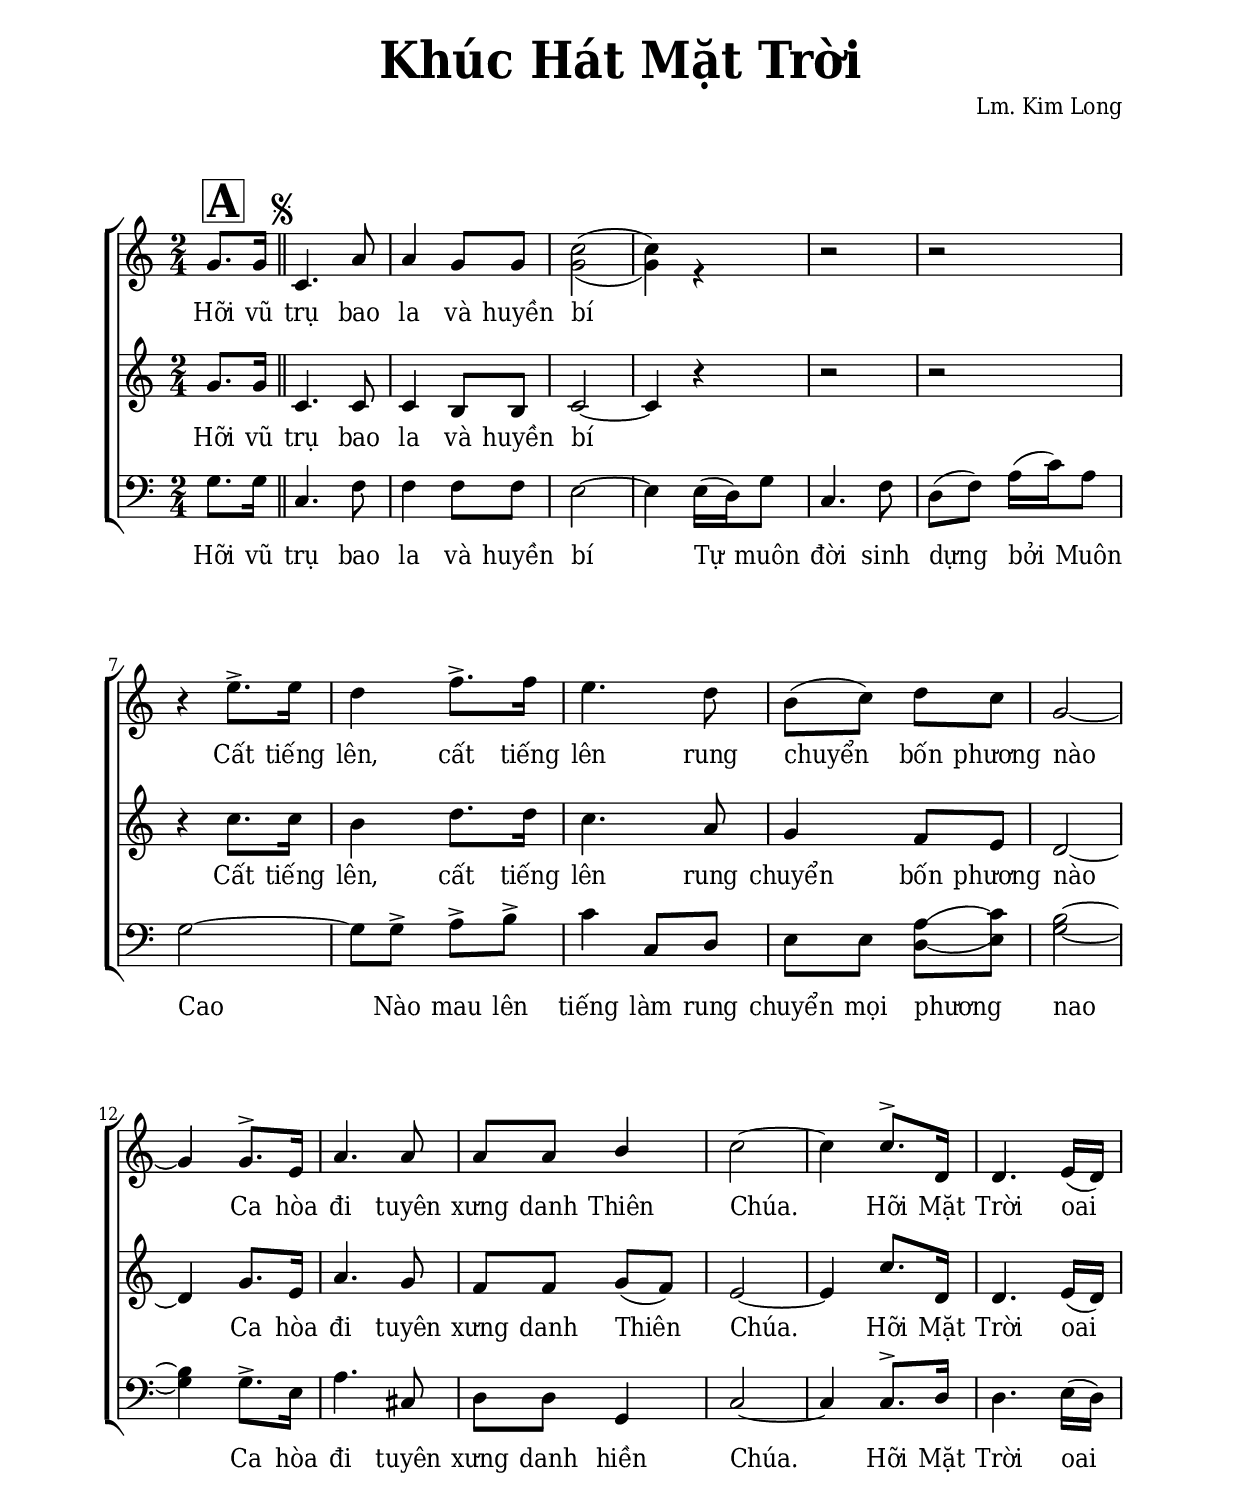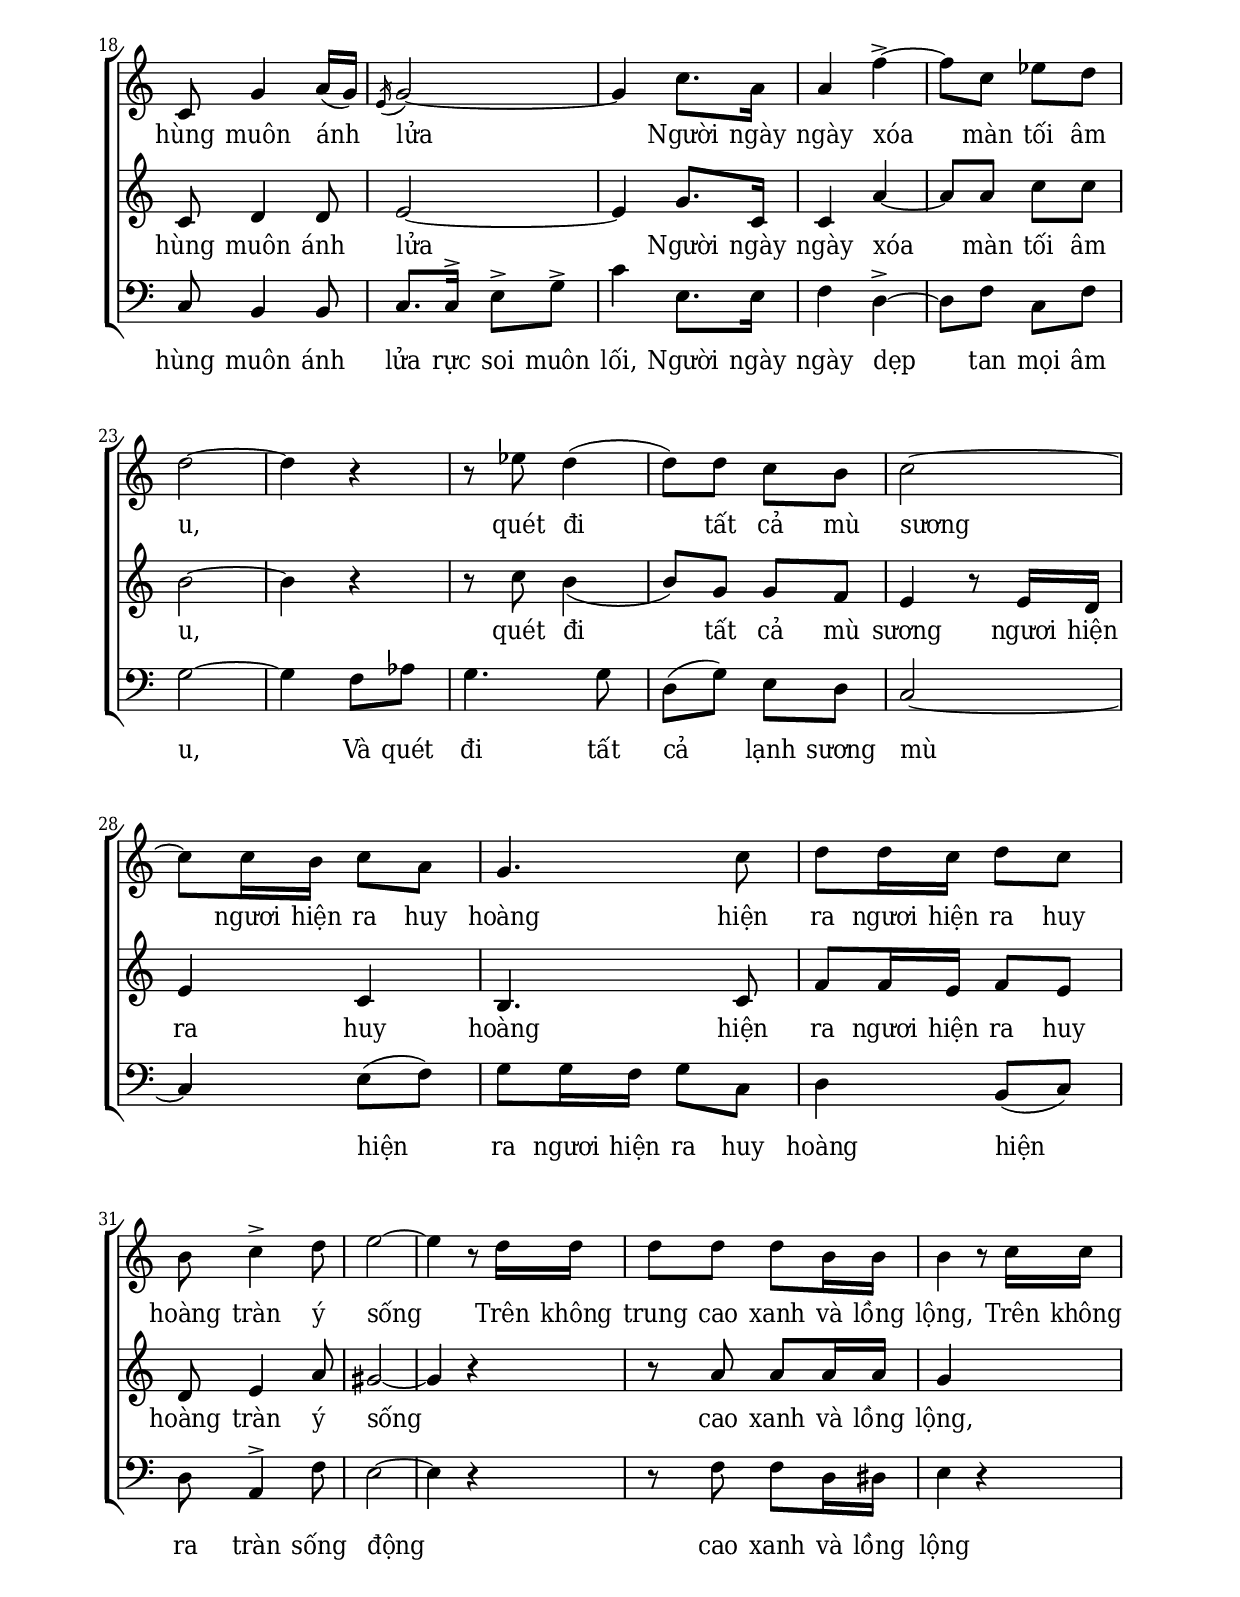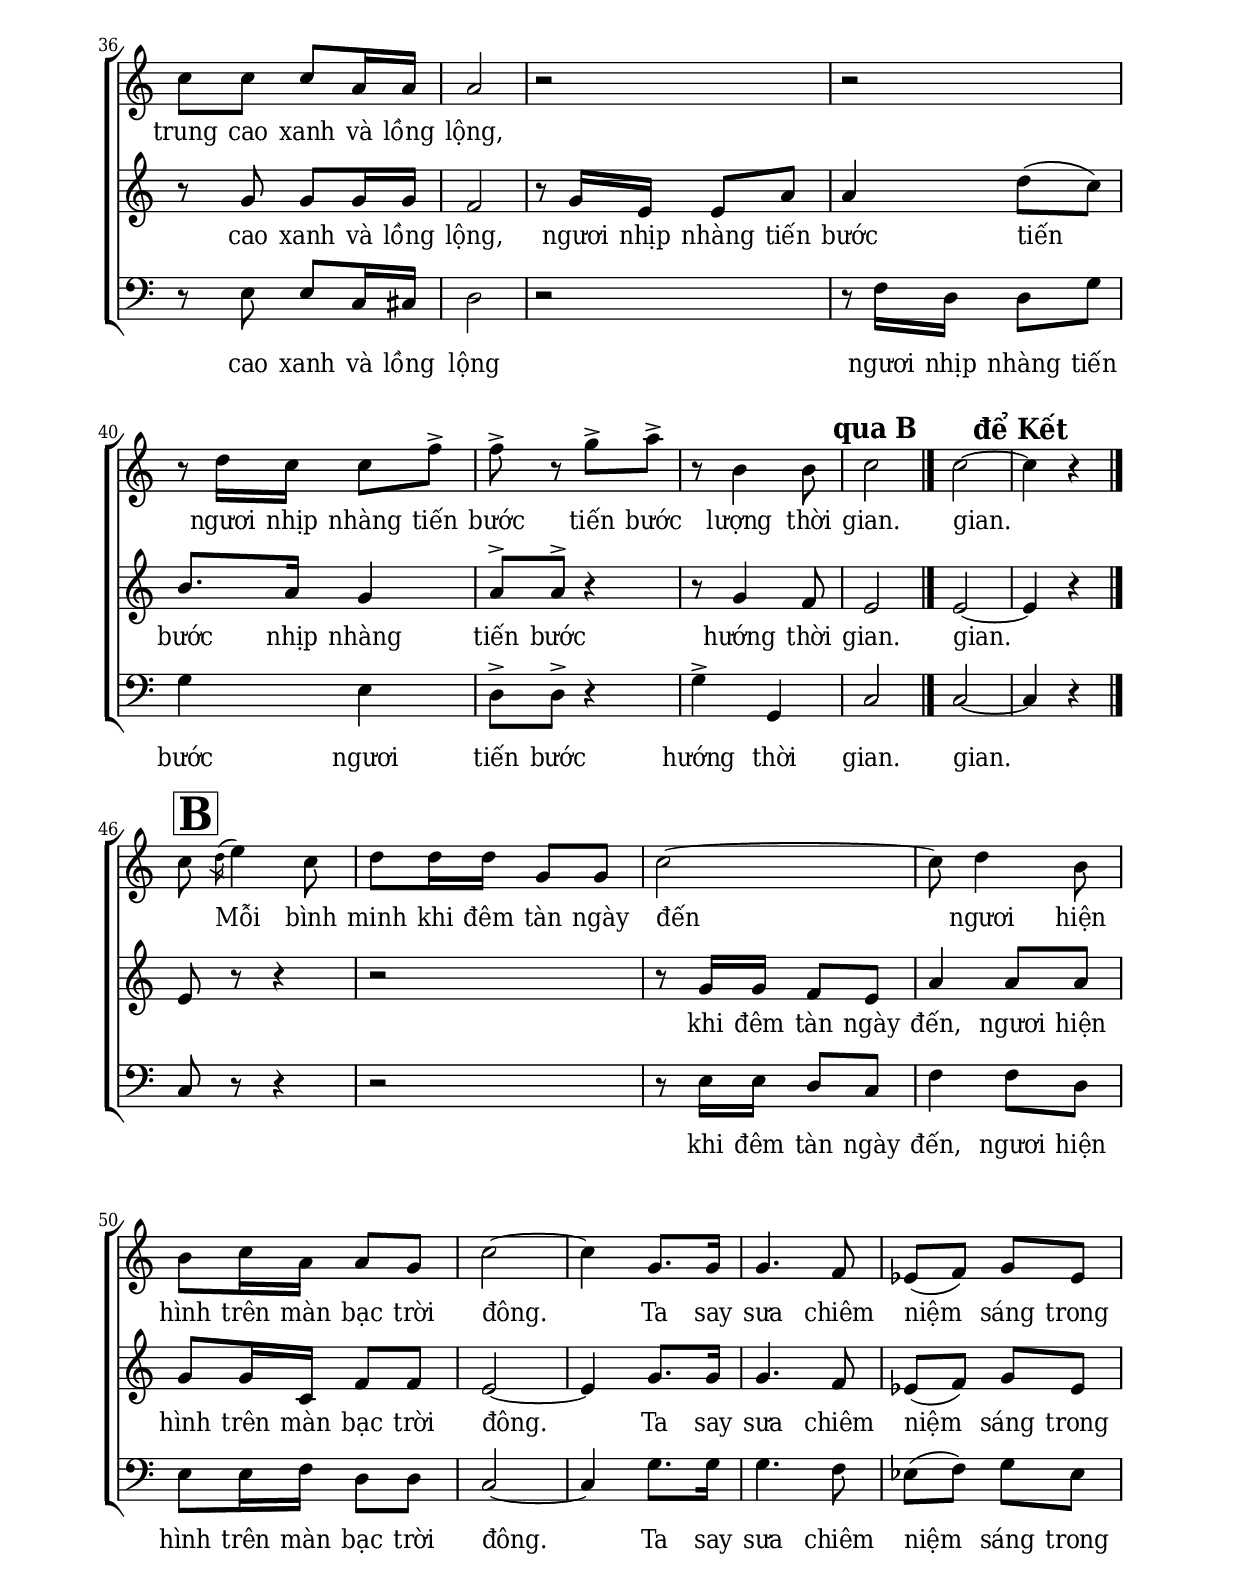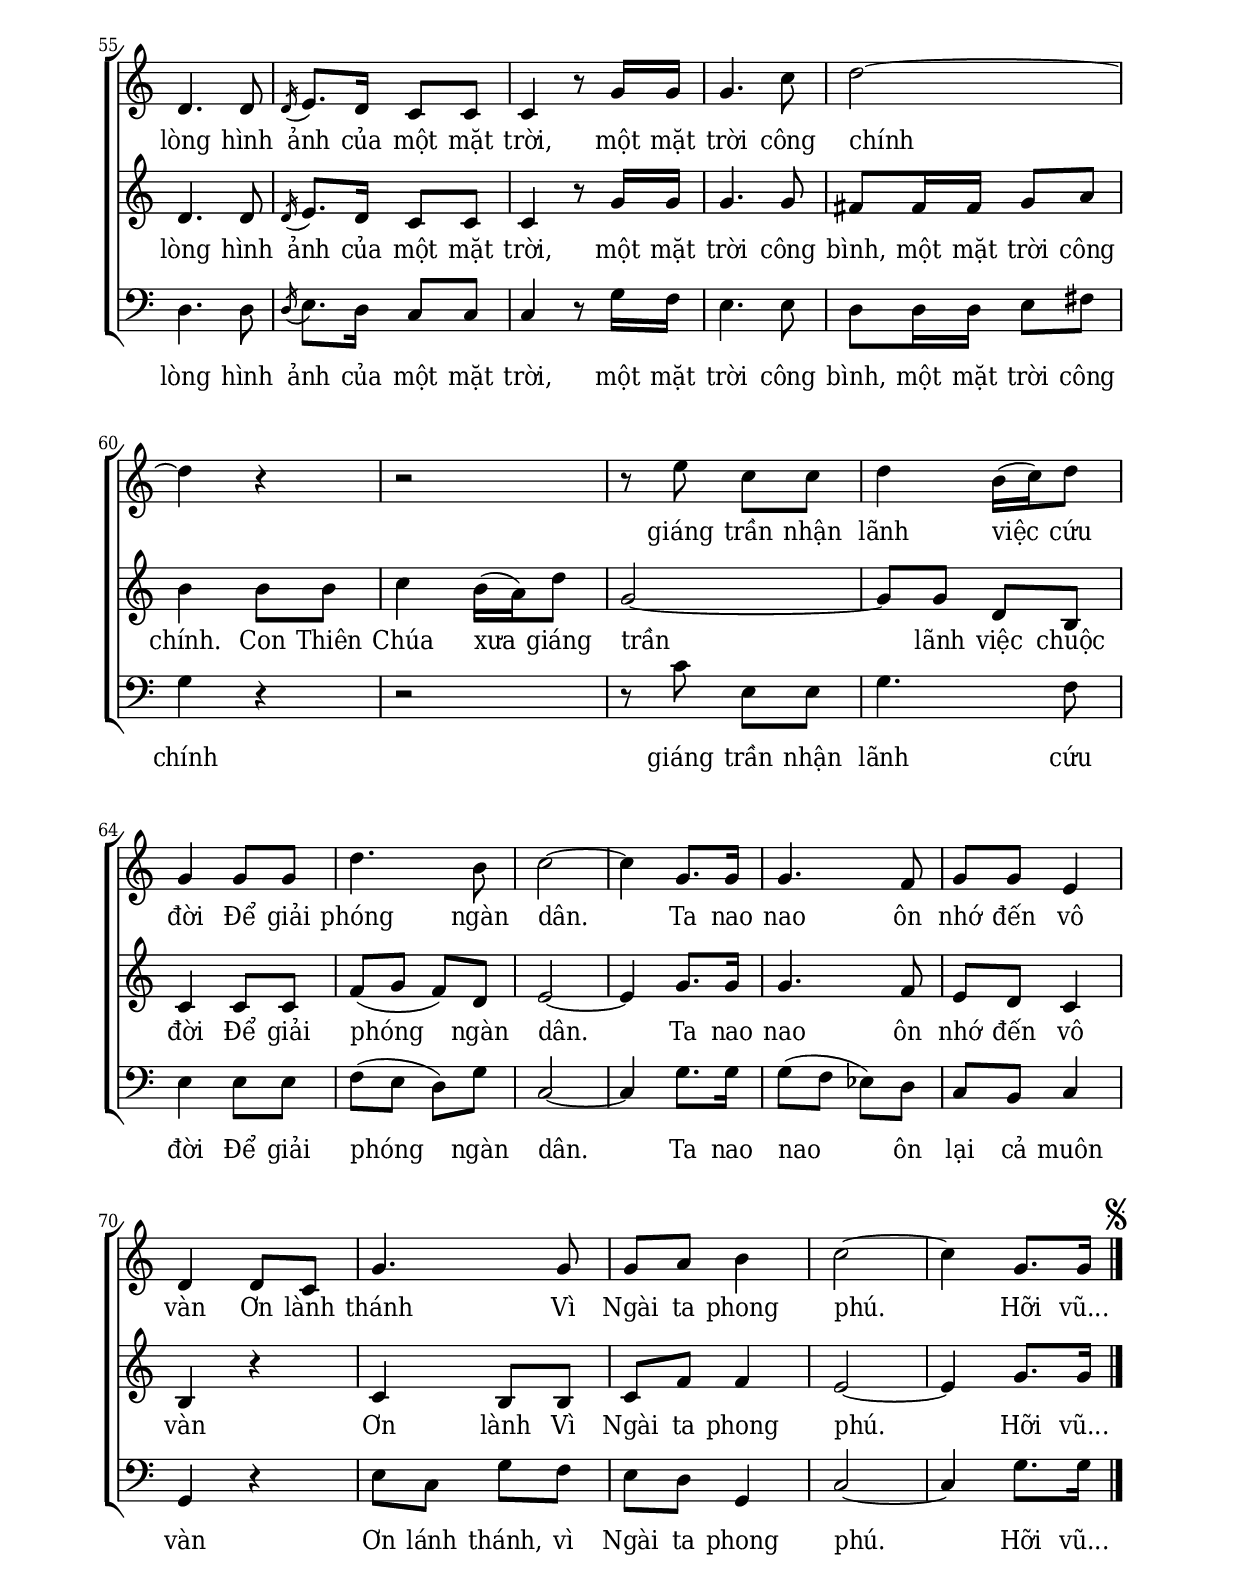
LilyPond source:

% Cài đặt chung\
\version "2.22.1"
\include "english.ly"

\header {
  title = \markup { \fontsize #3 "Khúc Hát Mặt Trời" }
  composer = "Lm. Kim Long"
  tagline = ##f
}

% Nhạc phiên khúc
nhacPhienKhucSop = \relative c'' {
  \partial 4
  <>^\markup { \raise #1 \fontsize #6 \box \bold A }
  g8. g16 \bar "||"
  \once \override Score.RehearsalMark.font-size = #0.1
  \mark \markup { \musicglyph #"scripts.segno" }
  c,4. a'8 |
  a4 g8 g |
  <<
    {
      \voiceOne
      c2 ^( |
      c4) r
    }
    {
      \voiceTwo
      g2 _( |
      g4) r
    }
  >>
  \oneVoice
  r2
  r
  r4 e'8. ^> e16 |
  d4 f8. ^> f16 |
  e4. d8 |
  b (c) d c |
  g2 ~ |
  g4 g8. ^> e16 |
  a4. a8 |
  a a \once \stemUp b4 |
  c2 ~ |
  c4 c8. ^> d,16 |
  d4. e16 (d) |
  c8 g'4
  a16 (g) |
  \slashedGrace {e16 (} g2) ~ |
  g4 c8. a16 |
  a4 f' ^> ~ |
  f8 c ef d |
  d2 ~ |
  d4 r |
  r8 ef8 d4 ^( |
  d8) d c b |
  c2 ^~ |
  c8 c16 b c8 a |
  g4. c8 |
  d d16 c d8 c |
  b c4 ^> d8 |
  e2 ~ |
  e4 r8 |
  d16 d |
  d8 d d b16 b |
  b4 r8 |
  c16 c |
  c8 c c a16 a |
  a2 |
  r2
  r
  r8 d16
  c c8 f ^> |
  f ^> r g ^>
  a ^> |
  r b,4 b8 |
  c2
  \tweak extra-offset #'(-3 . 0)
  ^\markup { \fontsize #2 \bold "qua B" }
  \bar "|."
 
  c2
  \tweak extra-offset #'(2 . 0.5)
  ^\markup { \fontsize #2 \bold "để Kết" }
  ~ |
  c4 r \bar "|." \break
  
  <>^\markup { \raise #1 \fontsize #6 \box \bold B }
  c8
  %^\tweak control-points #'((-2 . 3) (-1 . 3.1) (0 . 3.2) (1 . 2.4)) ( <> )
  \slashedGrace { \once \stemDown d16 ^(} e4
  ) c8 |
  d d16 d g,8 g |
  c2 ^~ |
  c8 d4 b8 |
  b c16 a a8 g |
  c2 ~ |
  c4 g8. g16 g4. f8 |
  ef8 (f) g ef |
  d4. d8 |
  \slashedGrace { d16 ( } e8.) d16 c8 c |
  c4 r8 g'16 g |
  g4. c8 |
  d2 ~ |
  d4 r |
  r2
  r8 e c c |
  d4 b16 (c) d8 |
  g,4 g8 g |
  d'4. b8 |
  c2 ~ |
  c4 g8. g16 |
  g4. f8 |
  g g e4 |
  d d8 c |
  g'4. g8 |
  g a b4 |
  c2 ~ |
  c4
  \stemNeutral
  g8. g16
  \once \override Score.RehearsalMark.font-size = #0.1
  \mark \markup { \musicglyph #"scripts.segno" }
  \bar "|."
}

nhacPhienKhucAlto = \relative c'' {
  \partial 4 g8. g16 |
  c,4. c8 |
  c4 b8 b |
  c2 ~ |
  c4 r |
  r2
  r
  r4 c'8. c16 |
  b4 d8. d16 |
  c4. a8 |
  g4 f8 e |
  d2 ~ |
  d4 g8. e16 |
  a4. g8 |
  f f g (f) |
  e2 ~ |
  e4 c'8. d,16 |
  d4. e16 (d) |
  c8 d4 d8 |
  e2 ~ |
  e4 g8. c,16 |
  c4 a' ~ |
  a8 a c c |
  b2 ~ |
  b4 r |
  r8 c b4 _( |
  b8) g g f |
  e4 r8 e16 d |
  e4 c |
  b4. c8 |
  f8 f16 e f8 e |
  d e4 a8 |
  gs2 ~ |
  gs4 r4 |
  r8 a a a16 a |
  g4 \skip 4 |
  r8 g g g16 g |
  f2 |
  r8 g16 e e8 a |
  a4 d8 (c) |
  b8. a16 g4 |
  a8 ^> a ^> r4 |
  r8 g4 f8 |
  e2 |
  
  e2 ~ |
  e4 r
  
  e8 r r4 |
  r2
  r8
  g16 g f8 e |
  a4 a8 a |
  g g16 c, f8 f |
  e2 ~ |
  e4 g8. g16 g4. f8 |
  ef8 (f) g ef |
  d4. d8 |
  \slashedGrace { d16 ( } e8.) d16 c8 c |
  c4 r8 g'16 g |
  g4. g8 |
  fs fs16 fs g8 a |
  b4 b8 b
  c4 b16 (a) d8 |
  g,2 ~ |
  g8 g d b |
  c4 c8 c |
  f (g f) d |
  e2 ~ |
  e4 g8. g16 |
  g4. f8 |
  e d c4 |
  b r |
  c b8 b |
  c f f4 |
  e2 ~ |
  e4 g8. g16
}

nhacPhienKhucBas = \relative c {
  \partial 4 g'8. g16 |
  c,4. f8 |
  f4 f8 f |
  e2 ~ |
  e4 e16 (d) g8 |
  c,4. f8 |
  d (f) a16 (c) a8 |
  g2 ~ |
  g8 g ^> a ^> b ^> |
  c4 c,8 d |
  e e <a\=1^( d,\=2_(> <c\=1) e,\=2)> |
  <b g>2 ~ |
  <b g>4 g8. ^> e16 |
  a4. cs,8 |
  d d g,4 |
  c2 ~ |
  c4 c8. ^> d16 |
  d4. e16 (d) |
  c8 b4 b8 |
  c8. c16 ^> e8 ^> g ^> |
  c4 e,8. e16 |
  f4 d ^> ~ |
  d8 f c f |
  g2 ~ |
  g4 f8 af |
  g4. g8 |
  d (g) e d |
  c2 ~ |
  c4 e8 (f) |
  g g16 f g8 c, |
  d4 b8 (c) |
  d a4 ^> f'8 |
  e2 ~ |
  e4 r |
  r8 f f d16 ds |
  e4 r |
  r8 e e c16 cs |
  d2 |
  r |
  r8 f16 d d8 g |
  g4 e |
  d8 ^> d ^> r4 |
  g4 ^> g, |
  c2
  
  c2 ~ |
  c4 r
  
  c8 r r4 |
  r2
  r8 e16 e d8 c |
  f4 f8 d |
  e e16 f d8 d |
  c2 ~ |
  c4 g'8. g16 |
  g4. f8 |
  ef (f) g ef |
  d4. d8 |
  \slashedGrace { d16 (} e8.) d16 c8 c |
  c4 r8 g'16 f |
  e4. e8 |
  d d16 d e8 fs |
  g4 r |
  r2
  r8 c e, e |
  g4. f8 |
  e4 e8 e |
  f (e d) g |
  c,2 ~ |
  c4 g'8. g16 |
  g8 (f ef) d |
  c b c4 |
  g r |
  e'8 c g' f |
  e d g,4 |
  c2 ~ |
  c4 g'8. g16
}

% Lời phiên khúc
loiPhienKhucSop = \lyrics {
  Hỡi vũ trụ bao la và huyền bí
  Cất tiếng lên, cất tiếng lên
  rung chuyển bốn phương nào
  Ca hòa đi tuyên xưng danh Thiên Chúa.
  Hỡi Mặt Trời oai hùng muôn ánh lửa
  Người ngày ngày xóa màn tối âm u,
  quét đi tất cả mù sương
  ngươi hiện ra huy hoàng
  hiện ra
  ngươi hiện ra huy hoàng
  tràn ý sống
  Trên không trung cao xanh và lồng lộng,
  Trên không trung cao xanh và lồng lộng,
  ngươi nhịp nhàng tiến bước
  tiến bước lượng thời gian.
  
  gian.
  
  _ Mỗi bình minh khi đêm tàn ngày đến
  ngươi hiện hình trên màn bạc trời đông.
  Ta say sưa chiêm niệm sáng trong lòng
  hình ảnh của một mặt trời,
  một mặt trời công chính
  giáng trần nhận lãnh việc cứu đời
  Để giải phóng ngàn dân.
  Ta nao nao ôn nhớ đến vô vàn
  Ơn lành thánh
  Vì Ngài ta phong phú.
  
  Hỡi vũ...
}

loiPhienKhucAlto = \lyrics {
  Hỡi vũ trụ bao la và huyền bí
  Cất tiếng lên, cất tiếng lên
  rung chuyển bốn phương nào
  Ca hòa đi tuyên xưng danh Thiên Chúa.
  Hỡi Mặt Trời oai hùng muôn ánh lửa
  Người ngày ngày xóa màn tối âm u,
  quét đi tất cả mù sương
  ngươi hiện ra huy hoàng
  hiện ra
  ngươi hiện ra huy hoàng
  tràn ý sống
  cao xanh và lồng lộng,
  cao xanh và lồng lộng,
  ngươi nhịp nhàng tiến bước
  tiến bước nhịp nhàng tiến bước hướng thời gian.
  
  gian.
  
  _ khi đêm tàn ngày đến,
  ngươi hiện hình trên màn bạc trời đông.
  Ta say sưa chiêm niệm sáng trong lòng
  hình ảnh của một mặt trời,
  một mặt trời công bình,
  một mặt trời công chính.
  Con Thiên Chúa xưa giáng trần
  lãnh việc chuộc đời
  Để giải phóng ngàn dân.
  Ta nao nao ôn nhớ đến vô vàn
  Ơn lành 
  Vì Ngài ta phong phú.
  
  Hỡi vũ...
}

loiPhienKhucBas = \lyrics {
  \override LyricText.extra-offset = #'(0 . -1)
  Hỡi vũ trụ bao la và huyền bí
  Tự muôn đời sinh dựng bởi Muôn Cao
  Nào mau lên tiếng làm rung chuyển mọi phương nao
  Ca hòa đi tuyên xưng danh hiền Chúa.
  Hỡi Mặt Trời oai hùng muôn ánh lửa rực soi muôn lối,
  Người ngày ngày dẹp tan mọi âm u,
  Và quét đi tất cả lạnh sương mù
  hiện ra ngươi hiện ra huy hoàng
  hiện ra tràn sống động
  cao xanh và lồng lộng
  cao xanh và lồng lộng
  ngươi nhịp nhàng tiến bước
  ngươi tiến bước hướng thời gian.
  
  gian.
  
  _ khi đêm tàn ngày đến,
  ngươi hiện hình trên màn bạc trời đông.
  Ta say sưa chiêm niệm sáng trong lòng
  hình ảnh của một mặt trời,
  một mặt trời công bình,
  một mặt trời công chính
  giáng trần nhận lãnh cứu đời
  Để giải phóng ngàn dân.
  Ta nao nao ôn lại cả muôn vàn
  Ơn lánh thánh, vì Ngài ta phong phú.
  Hỡi vũ...
}

% Dàn trang
\paper {
  #(set-paper-size "a4")
  top-margin = 15\mm
  bottom-margin = 20\mm
  left-margin = 20\mm
  right-margin = 20\mm
  indent = #0
  #(define fonts
	 (make-pango-font-tree "Deja Vu Serif Condensed"
	 		       "Deja Vu Serif Condensed"
			       "Deja Vu Serif Condensed"
			       (/ 20 20)))
  print-page-number = ##f
  system-system-spacing = #'((basic-distance . 13)
                             (minimum-distance . 13)
                             (padding . 2))
  score-system-spacing = #'((basic-distance . 13)
                             (minimum-distance . 13)
                             (padding . 2))
  %page-count = 3
}

TongNhip = {
  \key c \major \time 2/4
  \set Timing.beamExceptions = #'()
  \set Timing.baseMoment = #(ly:make-moment 1/4)
}

% Đổi kích thước nốt cho bè phụ
notBePhu =
#(define-music-function (font-size music) (number? ly:music?)
   (for-some-music
     (lambda (m)
       (if (music-is-of-type? m 'rhythmic-event)
           (begin
             (set! (ly:music-property m 'tweaks)
                   (cons `(font-size . ,font-size)
                         (ly:music-property m 'tweaks)))
             #t)
           #f))
     music)
   music)

\score {
  \new ChoirStaff <<
    \new Staff <<
      \new Voice = "beSop" {
        \clef treble \TongNhip \nhacPhienKhucSop
      }
      \new Lyrics \lyricsto "beSop" \loiPhienKhucSop
      >>
    \new Staff <<
      \new Voice = "beAlto" {
        \clef treble \TongNhip \nhacPhienKhucAlto
      }
      \new Lyrics \lyricsto beAlto \loiPhienKhucAlto
    >>
    \new Staff <<
      \new Voice = "beBass" {
        \clef bass \TongNhip \nhacPhienKhucBas
      }
      \new Lyrics \lyricsto beBass \loiPhienKhucBas
    >>
  >>
  \layout {
    %\override Lyrics.LyricText.font-size = #+2
    \override Lyrics.LyricSpace.minimum-distance = #1
  } 
}
